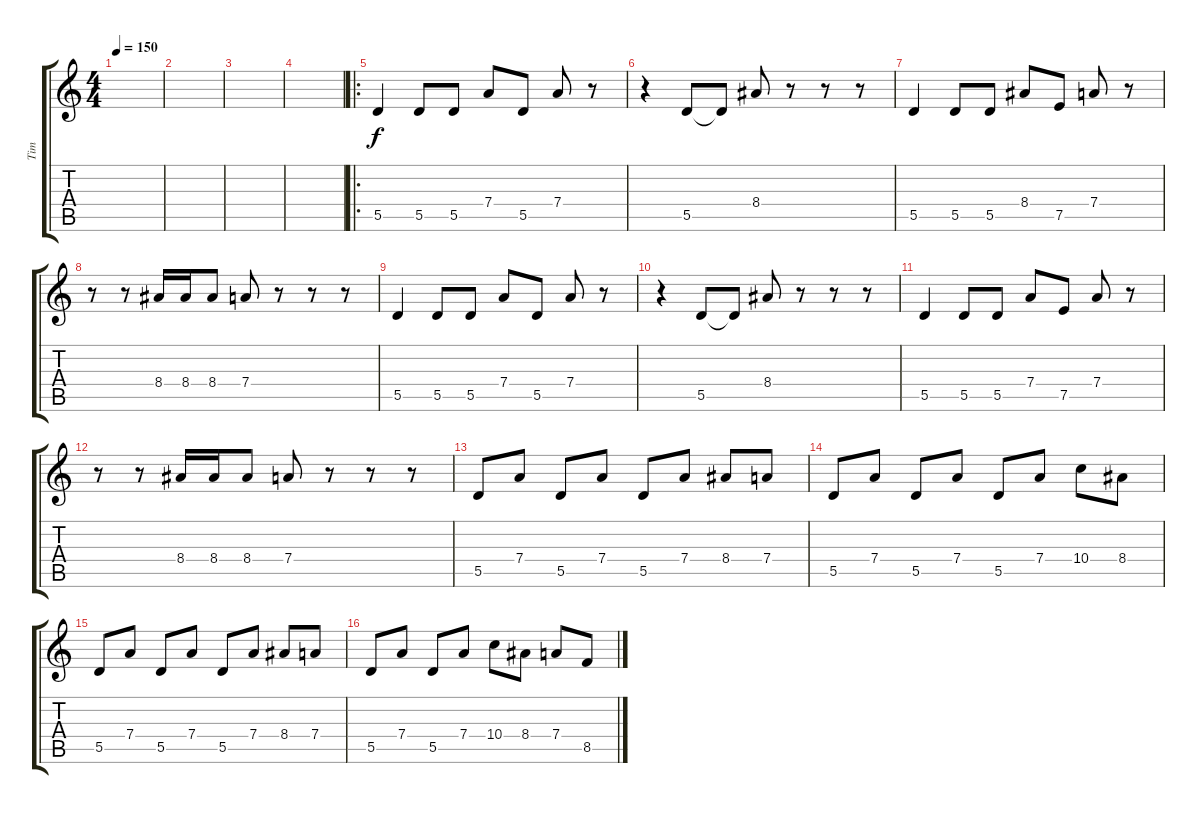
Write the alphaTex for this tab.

\track ("Tim" "Tim") {instrument distortionguitar}
\staff {score tabs}
\tuning (E4 B3 G3 D3 A2 D2) {hide}
\ts (4 4)
\tempo 150
\clef g2
\ks c
|
|
|
|
\ro
5.5.4 5.5.8 5.5.8 7.4.8 5.5.8 7.4.8 r.8 |
r.4 5.5.8 5.5{t}.8 8.4.8 r.8 r.8 r.8 |
5.5.4 5.5.8 5.5.8 8.4.8 7.5.8 7.4.8 r.8 |
r.8 r.8 8.4.16 8.4.16 8.4.8 7.4.8 r.8 r.8 r.8 |
5.5.4 5.5.8 5.5.8 7.4.8 5.5.8 7.4.8 r.8 |
r.4 5.5.8 5.5{t}.8 8.4.8 r.8 r.8 r.8 |
5.5.4 5.5.8 5.5.8 7.4.8 7.5.8 7.4.8 r.8 |
r.8 r.8 8.4.16 8.4.16 8.4.8 7.4.8 r.8 r.8 r.8 |
5.5.8 7.4.8 5.5.8 7.4.8 5.5.8 7.4.8 8.4.8 7.4.8 |
5.5.8 7.4.8 5.5.8 7.4.8 5.5.8 7.4.8 10.4.8 8.4.8 |
5.5.8 7.4.8 5.5.8 7.4.8 5.5.8 7.4.8 8.4.8 7.4.8 |
5.5.8 7.4.8 5.5.8 7.4.8 10.4.8 8.4.8 7.4.8 8.5.8
